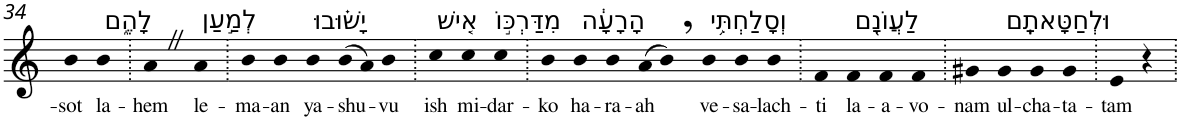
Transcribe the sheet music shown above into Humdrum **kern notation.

**kern	**text
*part1	*part1
*staff1	*staff1
*I"Piano	*
*I'Pno	*
!!LO:PB:g=z
*clefG2	*
*k[]	*
=34	=34
!	!LO:LY:b
4b	-sot
!LO:TX:a:t=לָהֶ֑ם	!
!	!LO:LY:b
4b	la-
=35.	=35.
!	!LO:LY:b
4aZ	-hem
!LO:TX:a:t=לְמַ֣עַן	!
!	!LO:LY:b
4a	le-
=36.	=36.
!	!LO:LY:b
4b	-ma-
!	!LO:LY:b
4b	-an
!LO:TX:a:t=יָשׁ֗וּבוּ	!
!	!LO:LY:b
4b	ya-
!	!LO:LY:b
(>8b	-shu-
8a)	.
!	!LO:LY:b
4b	-vu
=37.	=37.
!LO:TX:a:t=אִ֚ישׁ	!
!	!LO:LY:b
4cc	ish
!LO:TX:a:t=מִדַּרְכּ֣וֹ	!
!	!LO:LY:b
4cc	mi-
!	!LO:LY:b
4cc	-dar-
=38.	=38.
!	!LO:LY:b
4b	-ko
!LO:TX:a:t=הָרָעָ֔ה	!
!	!LO:LY:b
4b	ha-
!	!LO:LY:b
4b	-ra-
!	!LO:LY:b
(>8a	-ah
8b,)	.
!LO:TX:a:t=וְסָלַחְתִּ֥י	!
!	!LO:LY:b
4b	ve-
!	!LO:LY:b
4b	-sa-
!	!LO:LY:b
4b	-lach-
=39.	=39.
!	!LO:LY:b
4f	-ti
!LO:TX:a:t=לַעֲוֺנָ֖ם	!
!	!LO:LY:b
4f	la-
!	!LO:LY:b
4f	-a-
!	!LO:LY:b
4f	-vo-
=40.	=40.
!	!LO:LY:b
4g#X	-nam
!LO:TX:a:t=וּלְחַטָּאתָֽם	!
!	!LO:LY:b
4g#	ul-
!	!LO:LY:b
4g#	-cha-
!	!LO:LY:b
4g#	-ta-
=41.	=41.
!	!LO:LY:b
4e	-tam
4r	.
=.	=.
*-	*-
